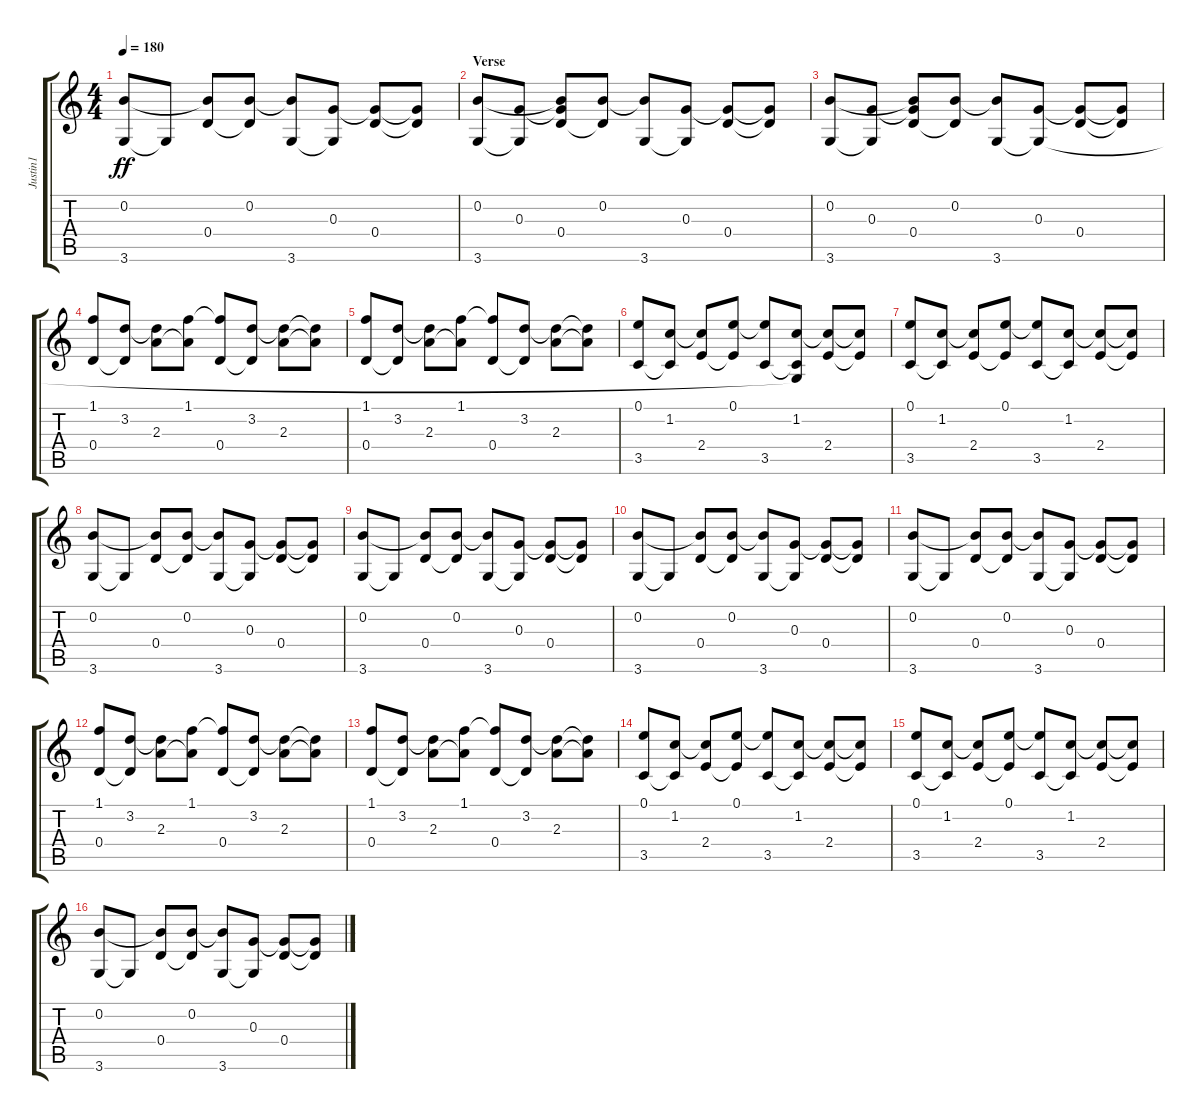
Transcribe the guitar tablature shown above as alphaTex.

\track ("Justin1" "Justin1") {instrument acousticguitarnylon}
\staff {score tabs}
\tuning (E4 B3 G3 D3 A2 E2) {hide}
\ts (4 4)
\tempo 180
\clef g2
\ks c
(0.2 3.6).8{dy ff} 3.6{t}.8 (0.2{t} 0.4).8 (0.2 0.4{t}).8 (0.2{t} 3.6).8 (0.3 3.6{t}).8 (0.3{t} 0.4).8 (0.3{t} 0.4{t}).8 |
\section ("" "Verse")
(0.2 3.6).8{volume 9} (0.3 3.6{t}).8 (0.2{t} 0.3{t} 0.4).8 (0.2 0.4{t}).8 (0.2{t} 3.6).8 (0.3 3.6{t}).8 (0.3{t} 0.4).8 (0.3{t} 0.4{t}).8 |
(0.2 3.6).8 (0.3 3.6{t}).8 (0.2{t} 0.3{t} 0.4).8 (0.2 0.4{t}).8 (0.2{t} 3.6).8 (0.3 3.6{t}).8 (0.3{t} 0.4).8 (0.3{t} 0.4{t}).8 |
(1.1 0.4).8 (3.2 0.4{t}).8 (3.2{t} 2.3).8 (1.1 2.3{t}).8 (1.1{t} 0.4).8 (3.2 0.4{t}).8 (3.2{t} 2.3).8 (3.2{t} 2.3{t}).8 |
(1.1 0.4).8 (3.2 0.4{t}).8 (3.2{t} 2.3).8 (1.1 2.3{t}).8 (1.1{t} 0.4).8 (3.2 0.4{t}).8 (3.2{t} 2.3).8 (3.2{t} 2.3{t}).8 |
(0.1 3.5).8 (1.2 3.5{t}).8 (1.2{t} 2.4).8 (0.1 2.4{t}).8 (0.1{t} 3.5).8 (1.2 3.5{t} 3.6{t}).8 (1.2{t} 2.4).8 (1.2{t} 2.4{t}).8 |
(0.1 3.5).8 (1.2 3.5{t}).8 (1.2{t} 2.4).8 (0.1 2.4{t}).8 (0.1{t} 3.5).8 (1.2 3.5{t}).8 (1.2{t} 2.4).8 (1.2{t} 2.4{t}).8 |
(0.2 3.6).8 3.6{t}.8 (0.2{t} 0.4).8 (0.2 0.4{t}).8 (0.2{t} 3.6).8 (0.3 3.6{t}).8 (0.3{t} 0.4).8 (0.3{t} 0.4{t}).8 |
(0.2 3.6).8 3.6{t}.8 (0.2{t} 0.4).8 (0.2 0.4{t}).8 (0.2{t} 3.6).8 (0.3 3.6{t}).8 (0.3{t} 0.4).8 (0.3{t} 0.4{t}).8 |
(0.2 3.6).8 3.6{t}.8 (0.2{t} 0.4).8 (0.2 0.4{t}).8 (0.2{t} 3.6).8 (0.3 3.6{t}).8 (0.3{t} 0.4).8 (0.3{t} 0.4{t}).8 |
(0.2 3.6).8 3.6{t}.8 (0.2{t} 0.4).8 (0.2 0.4{t}).8 (0.2{t} 3.6).8 (0.3 3.6{t}).8 (0.3{t} 0.4).8 (0.3{t} 0.4{t}).8 |
(1.1 0.4).8 (3.2 0.4{t}).8 (3.2{t} 2.3).8 (1.1 2.3{t}).8 (1.1{t} 0.4).8 (3.2 0.4{t}).8 (3.2{t} 2.3).8 (3.2{t} 2.3{t}).8 |
(1.1 0.4).8 (3.2 0.4{t}).8 (3.2{t} 2.3).8 (1.1 2.3{t}).8 (1.1{t} 0.4).8 (3.2 0.4{t}).8 (3.2{t} 2.3).8 (3.2{t} 2.3{t}).8 |
(0.1 3.5).8 (1.2 3.5{t}).8 (1.2{t} 2.4).8 (0.1 2.4{t}).8 (0.1{t} 3.5).8 (1.2 3.5{t}).8 (1.2{t} 2.4).8 (1.2{t} 2.4{t}).8 |
(0.1 3.5).8 (1.2 3.5{t}).8 (1.2{t} 2.4).8 (0.1 2.4{t}).8 (0.1{t} 3.5).8 (1.2 3.5{t}).8 (1.2{t} 2.4).8 (1.2{t} 2.4{t}).8 |
(0.2 3.6).8 3.6{t}.8 (0.2{t} 0.4).8 (0.2 0.4{t}).8 (0.2{t} 3.6).8 (0.3 3.6{t}).8 (0.3{t} 0.4).8 (0.3{t} 0.4{t}).8
